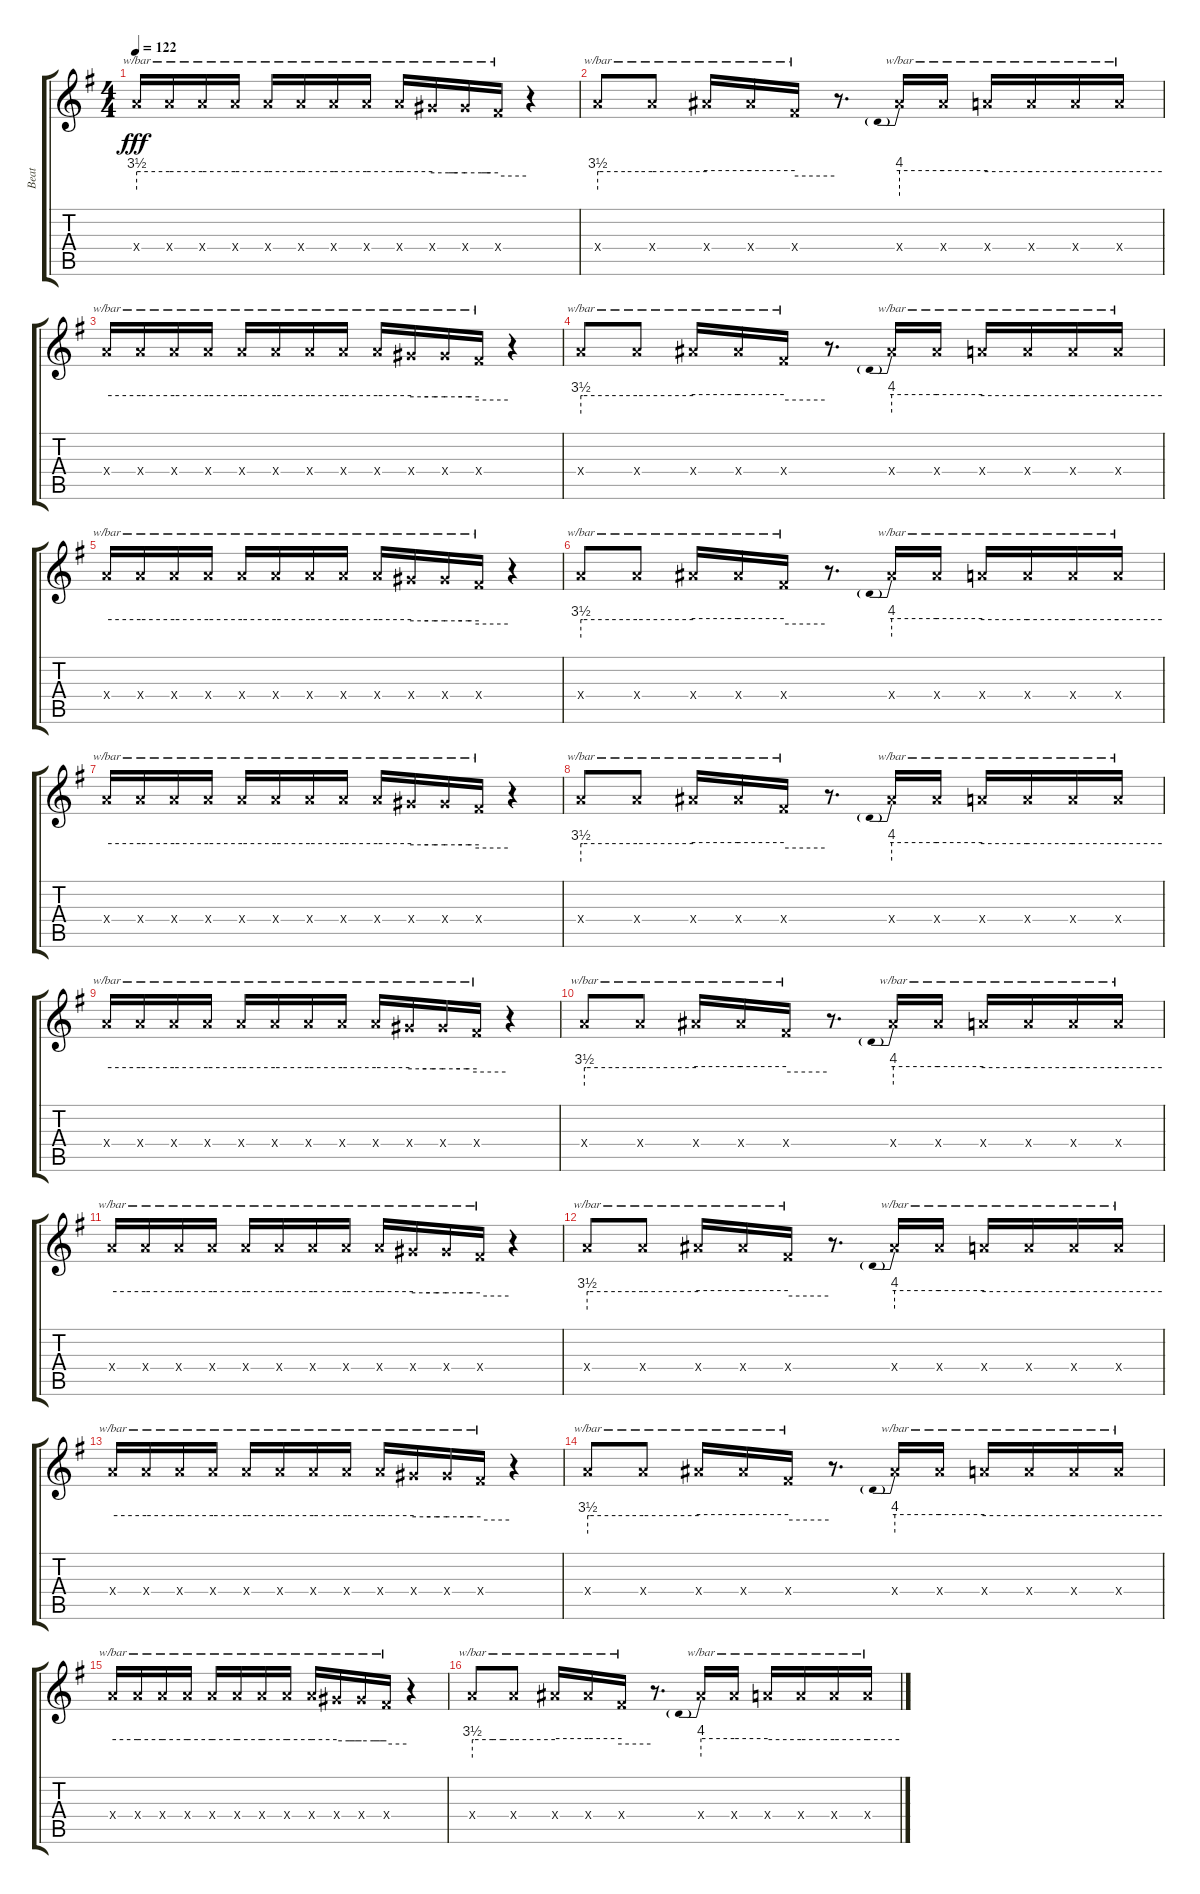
\track ("Beat" "Beat") {instrument electricguitarclean}
\staff {score tabs}
\tuning (E4 B3 G3 D3 A2 E2) {hide}
\ts (4 4)
\tempo 122
\clef g2
\ks g
0.4{x}.16{tbe (hold default 0 14 60 14) dy fff} 0.4{x}.16{tbe (hold default 0 14 60 14)} 0.4{x}.16{tbe (hold default 0 14 60 14)} 0.4{x}.16{tbe (hold default 0 14 60 14)} 0.4{x}.16{tbe (hold default 0 14 60 14)} 0.4{x}.16{tbe (hold default 0 14 60 14)} 0.4{x}.16{tbe (hold default 0 14 60 14)} 0.4{x}.16{tbe (hold default 0 14 60 14)} 0.4{x}.16{tbe (hold default 0 14 60 14)} 0.4{x}.16{tbe (custom default 0 12 30 12 43 12 45 12 60 12)} 0.4{x}.16{tbe (custom default 0 12 30 12 43 12 45 12 60 12)} 0.4{x}.16{tbe (hold default 0 8 60 8)} r.4 |
0.4{x}.8{tbe (custom default 0 14 2 14 30 14 45 14 60 14)} 0.4{x}.8{tbe (hold default 0 14 60 14)} 0.4{x}.16{tbe (hold default 0 16 60 16)} 0.4{x}.16{tbe (hold default 0 16 60 16)} 0.4{x}.16{tbe (hold default 0 8 60 8)} r.8{d} 0.4{x}.16{tbe (predive default 0 16 60 16)} 0.4{x}.16{tbe (hold default 0 16 60 16)} 0.4{x}.16{tbe (hold default 0 14 60 14)} 0.4{x}.16{tbe (hold default 0 14 60 14)} 0.4{x}.16{tbe (hold default 0 14 60 14)} 0.4{x}.16{tbe (hold default 0 14 60 14)} |
0.4{x}.16{tbe (hold default 0 14 60 14)} 0.4{x}.16{tbe (hold default 0 14 60 14)} 0.4{x}.16{tbe (hold default 0 14 60 14)} 0.4{x}.16{tbe (hold default 0 14 60 14)} 0.4{x}.16{tbe (hold default 0 14 60 14)} 0.4{x}.16{tbe (hold default 0 14 60 14)} 0.4{x}.16{tbe (hold default 0 14 60 14)} 0.4{x}.16{tbe (hold default 0 14 60 14)} 0.4{x}.16{tbe (hold default 0 14 60 14)} 0.4{x}.16{tbe (custom default 0 12 30 12 43 12 45 12 60 12)} 0.4{x}.16{tbe (custom default 0 12 30 12 43 12 45 12 60 12)} 0.4{x}.16{tbe (hold default 0 8 60 8)} r.4 |
0.4{x}.8{tbe (custom default 0 14 2 14 30 14 45 14 60 14)} 0.4{x}.8{tbe (hold default 0 14 60 14)} 0.4{x}.16{tbe (hold default 0 16 60 16)} 0.4{x}.16{tbe (hold default 0 16 60 16)} 0.4{x}.16{tbe (hold default 0 8 60 8)} r.8{d} 0.4{x}.16{tbe (predive default 0 16 60 16)} 0.4{x}.16{tbe (hold default 0 16 60 16)} 0.4{x}.16{tbe (hold default 0 14 60 14)} 0.4{x}.16{tbe (hold default 0 14 60 14)} 0.4{x}.16{tbe (hold default 0 14 60 14)} 0.4{x}.16{tbe (hold default 0 14 60 14)} |
0.4{x}.16{tbe (hold default 0 14 60 14)} 0.4{x}.16{tbe (hold default 0 14 60 14)} 0.4{x}.16{tbe (hold default 0 14 60 14)} 0.4{x}.16{tbe (hold default 0 14 60 14)} 0.4{x}.16{tbe (hold default 0 14 60 14)} 0.4{x}.16{tbe (hold default 0 14 60 14)} 0.4{x}.16{tbe (hold default 0 14 60 14)} 0.4{x}.16{tbe (hold default 0 14 60 14)} 0.4{x}.16{tbe (hold default 0 14 60 14)} 0.4{x}.16{tbe (custom default 0 12 30 12 43 12 45 12 60 12)} 0.4{x}.16{tbe (custom default 0 12 30 12 43 12 45 12 60 12)} 0.4{x}.16{tbe (hold default 0 8 60 8)} r.4 |
0.4{x}.8{tbe (custom default 0 14 2 14 30 14 45 14 60 14)} 0.4{x}.8{tbe (hold default 0 14 60 14)} 0.4{x}.16{tbe (hold default 0 16 60 16)} 0.4{x}.16{tbe (hold default 0 16 60 16)} 0.4{x}.16{tbe (hold default 0 8 60 8)} r.8{d} 0.4{x}.16{tbe (predive default 0 16 60 16)} 0.4{x}.16{tbe (hold default 0 16 60 16)} 0.4{x}.16{tbe (hold default 0 14 60 14)} 0.4{x}.16{tbe (hold default 0 14 60 14)} 0.4{x}.16{tbe (hold default 0 14 60 14)} 0.4{x}.16{tbe (hold default 0 14 60 14)} |
0.4{x}.16{tbe (hold default 0 14 60 14)} 0.4{x}.16{tbe (hold default 0 14 60 14)} 0.4{x}.16{tbe (hold default 0 14 60 14)} 0.4{x}.16{tbe (hold default 0 14 60 14)} 0.4{x}.16{tbe (hold default 0 14 60 14)} 0.4{x}.16{tbe (hold default 0 14 60 14)} 0.4{x}.16{tbe (hold default 0 14 60 14)} 0.4{x}.16{tbe (hold default 0 14 60 14)} 0.4{x}.16{tbe (hold default 0 14 60 14)} 0.4{x}.16{tbe (custom default 0 12 30 12 43 12 45 12 60 12)} 0.4{x}.16{tbe (custom default 0 12 30 12 43 12 45 12 60 12)} 0.4{x}.16{tbe (hold default 0 8 60 8)} r.4 |
0.4{x}.8{tbe (custom default 0 14 2 14 30 14 45 14 60 14)} 0.4{x}.8{tbe (hold default 0 14 60 14)} 0.4{x}.16{tbe (hold default 0 16 60 16)} 0.4{x}.16{tbe (hold default 0 16 60 16)} 0.4{x}.16{tbe (hold default 0 8 60 8)} r.8{d} 0.4{x}.16{tbe (predive default 0 16 60 16)} 0.4{x}.16{tbe (hold default 0 16 60 16)} 0.4{x}.16{tbe (hold default 0 14 60 14)} 0.4{x}.16{tbe (hold default 0 14 60 14)} 0.4{x}.16{tbe (hold default 0 14 60 14)} 0.4{x}.16{tbe (hold default 0 14 60 14)} |
0.4{x}.16{tbe (hold default 0 14 60 14)} 0.4{x}.16{tbe (hold default 0 14 60 14)} 0.4{x}.16{tbe (hold default 0 14 60 14)} 0.4{x}.16{tbe (hold default 0 14 60 14)} 0.4{x}.16{tbe (hold default 0 14 60 14)} 0.4{x}.16{tbe (hold default 0 14 60 14)} 0.4{x}.16{tbe (hold default 0 14 60 14)} 0.4{x}.16{tbe (hold default 0 14 60 14)} 0.4{x}.16{tbe (hold default 0 14 60 14)} 0.4{x}.16{tbe (custom default 0 12 30 12 43 12 45 12 60 12)} 0.4{x}.16{tbe (custom default 0 12 30 12 43 12 45 12 60 12)} 0.4{x}.16{tbe (hold default 0 8 60 8)} r.4 |
0.4{x}.8{tbe (custom default 0 14 2 14 30 14 45 14 60 14)} 0.4{x}.8{tbe (hold default 0 14 60 14)} 0.4{x}.16{tbe (hold default 0 16 60 16)} 0.4{x}.16{tbe (hold default 0 16 60 16)} 0.4{x}.16{tbe (hold default 0 8 60 8)} r.8{d} 0.4{x}.16{tbe (predive default 0 16 60 16)} 0.4{x}.16{tbe (hold default 0 16 60 16)} 0.4{x}.16{tbe (hold default 0 14 60 14)} 0.4{x}.16{tbe (hold default 0 14 60 14)} 0.4{x}.16{tbe (hold default 0 14 60 14)} 0.4{x}.16{tbe (hold default 0 14 60 14)} |
0.4{x}.16{tbe (hold default 0 14 60 14)} 0.4{x}.16{tbe (hold default 0 14 60 14)} 0.4{x}.16{tbe (hold default 0 14 60 14)} 0.4{x}.16{tbe (hold default 0 14 60 14)} 0.4{x}.16{tbe (hold default 0 14 60 14)} 0.4{x}.16{tbe (hold default 0 14 60 14)} 0.4{x}.16{tbe (hold default 0 14 60 14)} 0.4{x}.16{tbe (hold default 0 14 60 14)} 0.4{x}.16{tbe (hold default 0 14 60 14)} 0.4{x}.16{tbe (custom default 0 12 30 12 43 12 45 12 60 12)} 0.4{x}.16{tbe (custom default 0 12 30 12 43 12 45 12 60 12)} 0.4{x}.16{tbe (hold default 0 8 60 8)} r.4 |
0.4{x}.8{tbe (custom default 0 14 2 14 30 14 45 14 60 14)} 0.4{x}.8{tbe (hold default 0 14 60 14)} 0.4{x}.16{tbe (hold default 0 16 60 16)} 0.4{x}.16{tbe (hold default 0 16 60 16)} 0.4{x}.16{tbe (hold default 0 8 60 8)} r.8{d} 0.4{x}.16{tbe (predive default 0 16 60 16)} 0.4{x}.16{tbe (hold default 0 16 60 16)} 0.4{x}.16{tbe (hold default 0 14 60 14)} 0.4{x}.16{tbe (hold default 0 14 60 14)} 0.4{x}.16{tbe (hold default 0 14 60 14)} 0.4{x}.16{tbe (hold default 0 14 60 14)} |
0.4{x}.16{tbe (hold default 0 14 60 14)} 0.4{x}.16{tbe (hold default 0 14 60 14)} 0.4{x}.16{tbe (hold default 0 14 60 14)} 0.4{x}.16{tbe (hold default 0 14 60 14)} 0.4{x}.16{tbe (hold default 0 14 60 14)} 0.4{x}.16{tbe (hold default 0 14 60 14)} 0.4{x}.16{tbe (hold default 0 14 60 14)} 0.4{x}.16{tbe (hold default 0 14 60 14)} 0.4{x}.16{tbe (hold default 0 14 60 14)} 0.4{x}.16{tbe (custom default 0 12 30 12 43 12 45 12 60 12)} 0.4{x}.16{tbe (custom default 0 12 30 12 43 12 45 12 60 12)} 0.4{x}.16{tbe (hold default 0 8 60 8)} r.4 |
0.4{x}.8{tbe (custom default 0 14 2 14 30 14 45 14 60 14)} 0.4{x}.8{tbe (hold default 0 14 60 14)} 0.4{x}.16{tbe (hold default 0 16 60 16)} 0.4{x}.16{tbe (hold default 0 16 60 16)} 0.4{x}.16{tbe (hold default 0 8 60 8)} r.8{d} 0.4{x}.16{tbe (predive default 0 16 60 16)} 0.4{x}.16{tbe (hold default 0 16 60 16)} 0.4{x}.16{tbe (hold default 0 14 60 14)} 0.4{x}.16{tbe (hold default 0 14 60 14)} 0.4{x}.16{tbe (hold default 0 14 60 14)} 0.4{x}.16{tbe (hold default 0 14 60 14)} |
0.4{x}.16{tbe (hold default 0 14 60 14)} 0.4{x}.16{tbe (hold default 0 14 60 14)} 0.4{x}.16{tbe (hold default 0 14 60 14)} 0.4{x}.16{tbe (hold default 0 14 60 14)} 0.4{x}.16{tbe (hold default 0 14 60 14)} 0.4{x}.16{tbe (hold default 0 14 60 14)} 0.4{x}.16{tbe (hold default 0 14 60 14)} 0.4{x}.16{tbe (hold default 0 14 60 14)} 0.4{x}.16{tbe (hold default 0 14 60 14)} 0.4{x}.16{tbe (custom default 0 12 30 12 43 12 45 12 60 12)} 0.4{x}.16{tbe (custom default 0 12 30 12 43 12 45 12 60 12)} 0.4{x}.16{tbe (hold default 0 8 60 8)} r.4 |
0.4{x}.8{tbe (custom default 0 14 2 14 30 14 45 14 60 14)} 0.4{x}.8{tbe (hold default 0 14 60 14)} 0.4{x}.16{tbe (hold default 0 16 60 16)} 0.4{x}.16{tbe (hold default 0 16 60 16)} 0.4{x}.16{tbe (hold default 0 8 60 8)} r.8{d} 0.4{x}.16{tbe (predive default 0 16 60 16)} 0.4{x}.16{tbe (hold default 0 16 60 16)} 0.4{x}.16{tbe (hold default 0 14 60 14)} 0.4{x}.16{tbe (hold default 0 14 60 14)} 0.4{x}.16{tbe (hold default 0 14 60 14)} 0.4{x}.16{tbe (hold default 0 14 60 14)}
